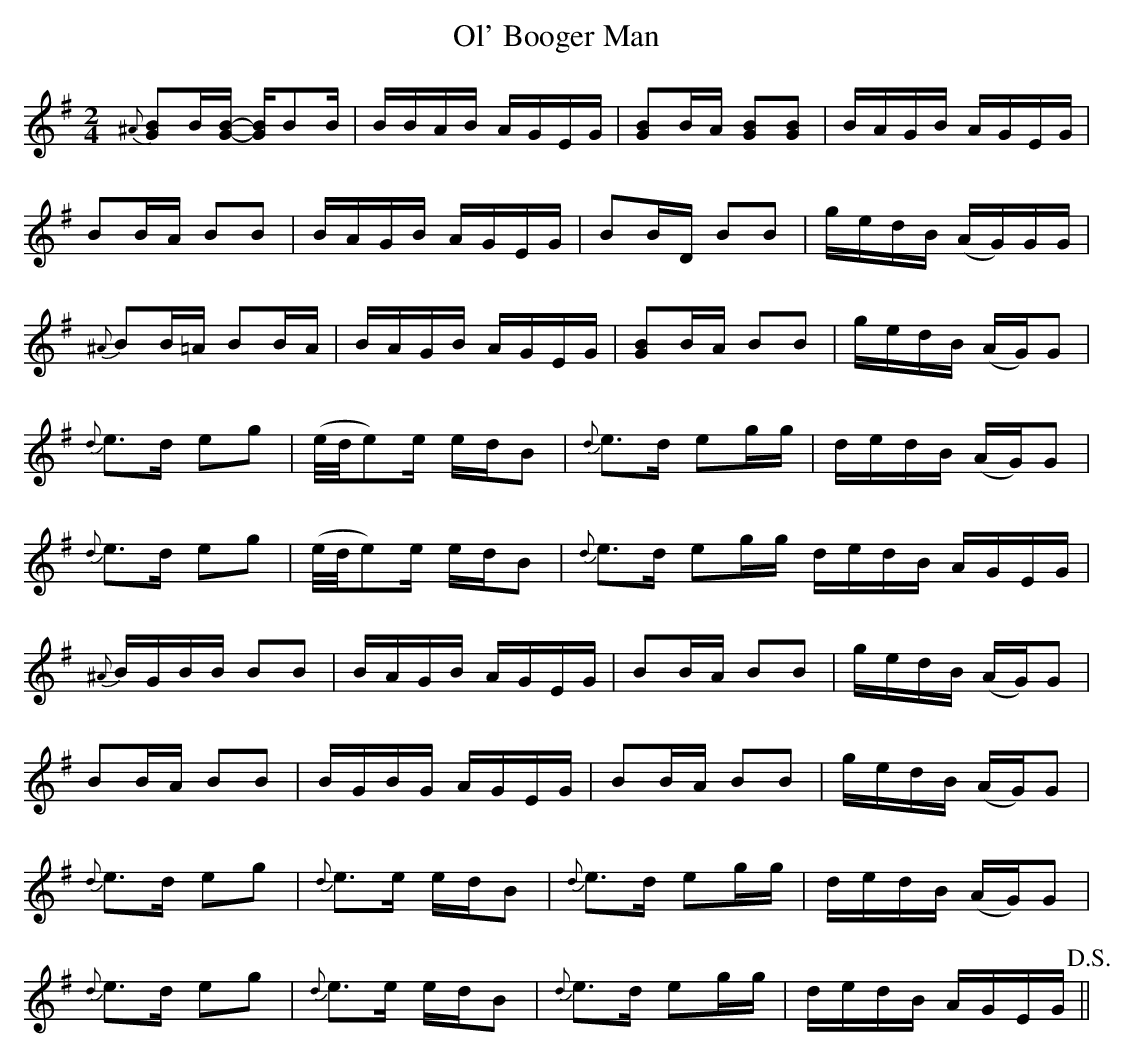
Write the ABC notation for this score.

X:1
T:Ol' Booger Man
M:2/4
L:1/8
K:G
{^A}[GB]B/[G/B/]- [G/B/]BB/|B/B/A/B/ A/G/E/G/|[GB]B/A/ [GB][GB]|B/A/G/B/ A/G/E/G/|
BB/A/ BB|B/A/G/B/ A/G/E/G/|BB/D/ BB|g/e/d/B/ (A/G/)G/G/|
{^A}BB/=A/ BB/A/|B/A/G/B/ A/G/E/G/|[GB]B/A/ BB|g/e/d/B/ (A/G/)G|
{d}e>d eg|(e/4d/4e)e/ e/d/B|{d}e>d eg/g/|d/e/d/B/ (A/G/)G|
{d}e>d eg|(e/4d/4e)e/ e/d/B|{d}e>d eg/g/ d/e/d/B/ A/G/E/G/|
{^A}B/G/B/B/ BB|B/A/G/B/ A/G/E/G/|BB/A/ BB|g/e/d/B/ (A/G/)G|
BB/A/ BB|B/G/B/G/ A/G/E/G/|BB/A/ BB |g/e/d/B/ (A/G/)G|
{d}e>d eg|{d}e>e e/d/B|{d}e>d eg/g/|d/e/d/B/ (A/G/)G|
{d}e>d eg|{d}e>e e/d/B|{d}e>d eg/g/|d/e/d/B/ A/G/E/G/!D.S.!||
